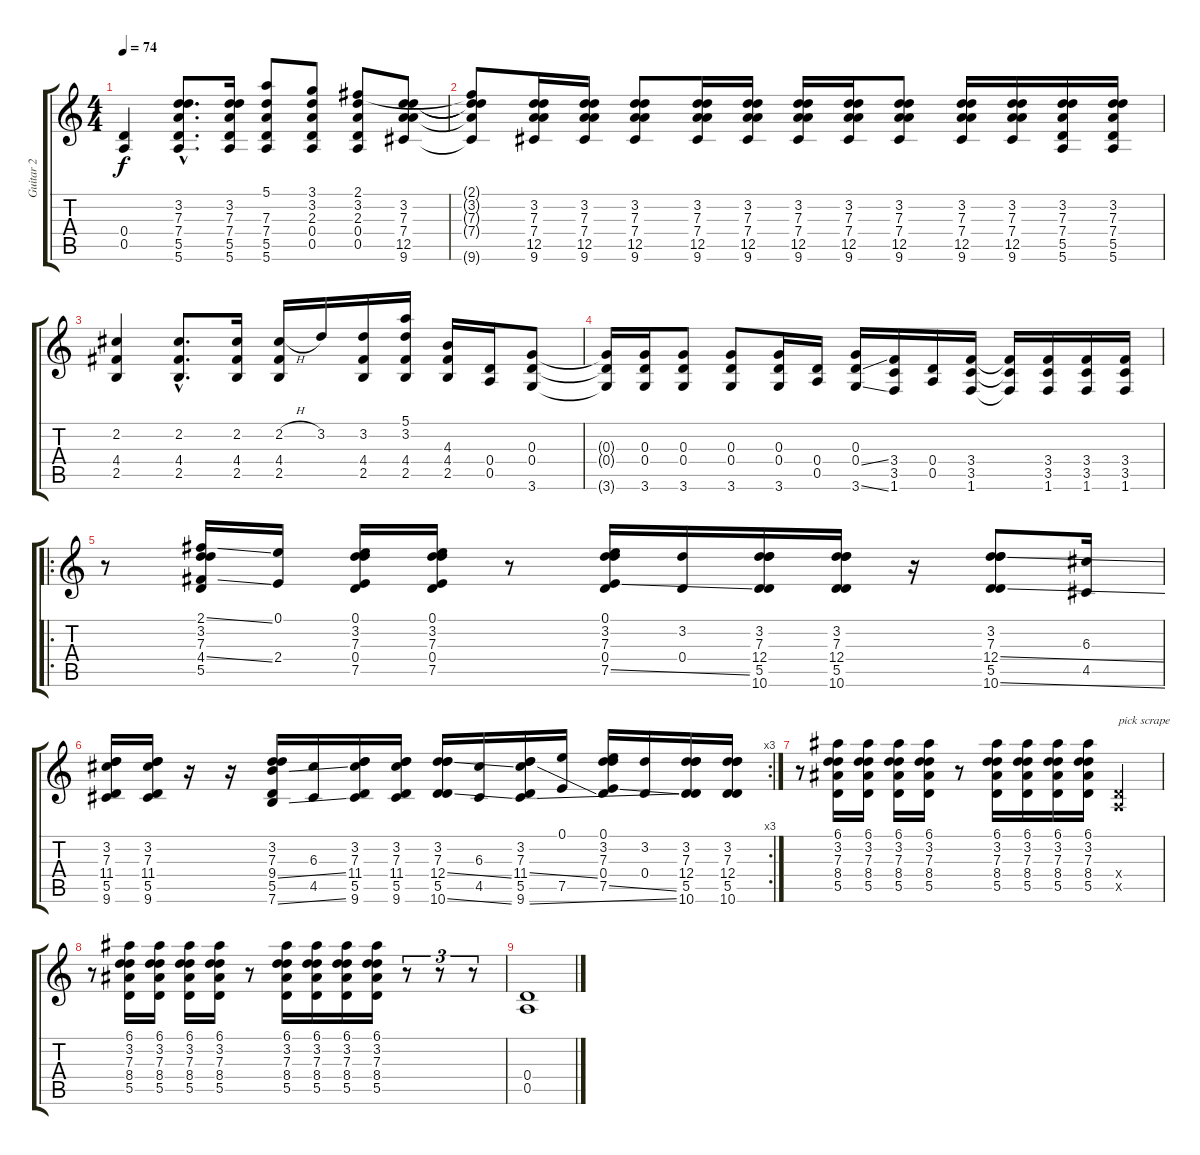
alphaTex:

\track ("Guitar 2" "Guitar 2") {instrument distortionguitar}
\staff {score tabs}
\tuning (E4 B3 G3 D3 A2 E2) {hide}
\ts (4 4)
\tempo 74
\clef g2
\ks c
(0.4 0.5).4{dy f} (3.2{hac} 7.3{hac} 7.4{hac} 5.5{hac} 5.6{hac}).8{d} (3.2 7.3 7.4 5.5 5.6).16 (5.1 7.3 7.4 5.5 5.6).8 (3.1 3.2 2.3 0.4 0.5).8 (2.1 3.2 2.3 0.4 0.5).8 (3.2 7.3 7.4 12.5 9.6).8 |
(2.1{t} 3.2{t} 7.3{t} 7.4{t} 9.6{t}).8 (3.2 7.3 7.4 12.5 9.6).16 (3.2 7.3 7.4 12.5 9.6).16 (3.2 7.3 7.4 12.5 9.6).8 (3.2 7.3 7.4 12.5 9.6).16 (3.2 7.3 7.4 12.5 9.6).16 (3.2 7.3 7.4 12.5 9.6).16 (3.2 7.3 7.4 12.5 9.6).16 (3.2 7.3 7.4 12.5 9.6).8 (3.2 7.3 7.4 12.5 9.6).16 (3.2 7.3 7.4 12.5 9.6).16 (3.2 7.3 7.4 5.5 5.6).16 (3.2 7.3 7.4 5.5 5.6).16 |
(2.2 4.4 2.5).4 (2.2{hac} 4.4{hac} 2.5{hac}).8{d} (2.2 4.4 2.5).16 (2.2{h} 4.4 2.5).16 3.2.16 (3.2 4.4 2.5).16 (5.1 3.2 4.4 2.5).16 (4.3 4.4 2.5).16 (0.4 0.5).16 (0.3 0.4 3.6).8 |
(0.3{t} 0.4{t} 3.6{t}).16 (0.3 0.4 3.6).16 (0.3 0.4 3.6).8 (0.3 0.4 3.6).8 (0.3 0.4 3.6).16 (0.4 0.5).16 (0.3 0.4{ss} 3.6{ss}).16 (3.4 3.5 1.6).16 (0.4 0.5).16 (3.4 3.5 1.6).16 (3.4{t} 3.5{t} 1.6{t}).16 (3.4 3.5 1.6).16 (3.4 3.5 1.6).16 (3.4 3.5 1.6).16 |
\ro
r.8 (2.1{ss} 3.2 7.3 4.4{ss} 5.5).16 (0.1 2.4).16 (0.1 3.2 7.3 0.4 7.5).16 (0.1 3.2 7.3 0.4 7.5).16 r.8 (0.1 3.2 7.3 0.4 7.5{ss}).16 (3.2 0.4).16 (3.2 7.3 12.4 5.5 10.6).16 (3.2 7.3 12.4 5.5 10.6).16 r.16 (3.2 7.3 12.4{ss} 5.5 10.6{ss}).8 (6.3 4.5).16 |
\rc 3
(3.2 7.3 11.4 5.5 9.6).16 (3.2 7.3 11.4 5.5 9.6).16 r.16 r.16 (3.2 7.3 9.4{ss} 5.5 7.6{ss}).16 (6.3 4.5).16 (3.2 7.3 11.4 5.5 9.6).16 (3.2 7.3 11.4 5.5 9.6).16 (3.2 7.3 12.4{ss} 5.5 10.6{ss}).16 (6.3 4.5).16 (3.2 7.3 11.4{ss} 5.5 9.6{ss}).16 (0.1 7.5).16 (0.1 3.2 7.3 0.4 7.5{ss}).16 (3.2 0.4).16 (3.2 7.3 12.4 5.5 10.6).16 (3.2 7.3 12.4 5.5 10.6).16 |
r.8 (6.1 3.2 7.3 8.4 5.5).16 (6.1 3.2 7.3 8.4 5.5).16 (6.1 3.2 7.3 8.4 5.5).16 (6.1 3.2 7.3 8.4 5.5).16 r.8 (6.1 3.2 7.3 8.4 5.5).16 (6.1 3.2 7.3 8.4 5.5).16 (6.1 3.2 7.3 8.4 5.5).16 (6.1 3.2 7.3 8.4 5.5).16 (0.4{x} 0.5{x}).4{txt "pick scrape"} |
r.8 (6.1 3.2 7.3 8.4 5.5).16 (6.1 3.2 7.3 8.4 5.5).16 (6.1 3.2 7.3 8.4 5.5).16 (6.1 3.2 7.3 8.4 5.5).16 r.8 (6.1 3.2 7.3 8.4 5.5).16 (6.1 3.2 7.3 8.4 5.5).16 (6.1 3.2 7.3 8.4 5.5).16 (6.1 3.2 7.3 8.4 5.5).16 r.8{tu (3 2)} r.8{tu (3 2)} r.8{tu (3 2)} |
(0.4 0.5).1
